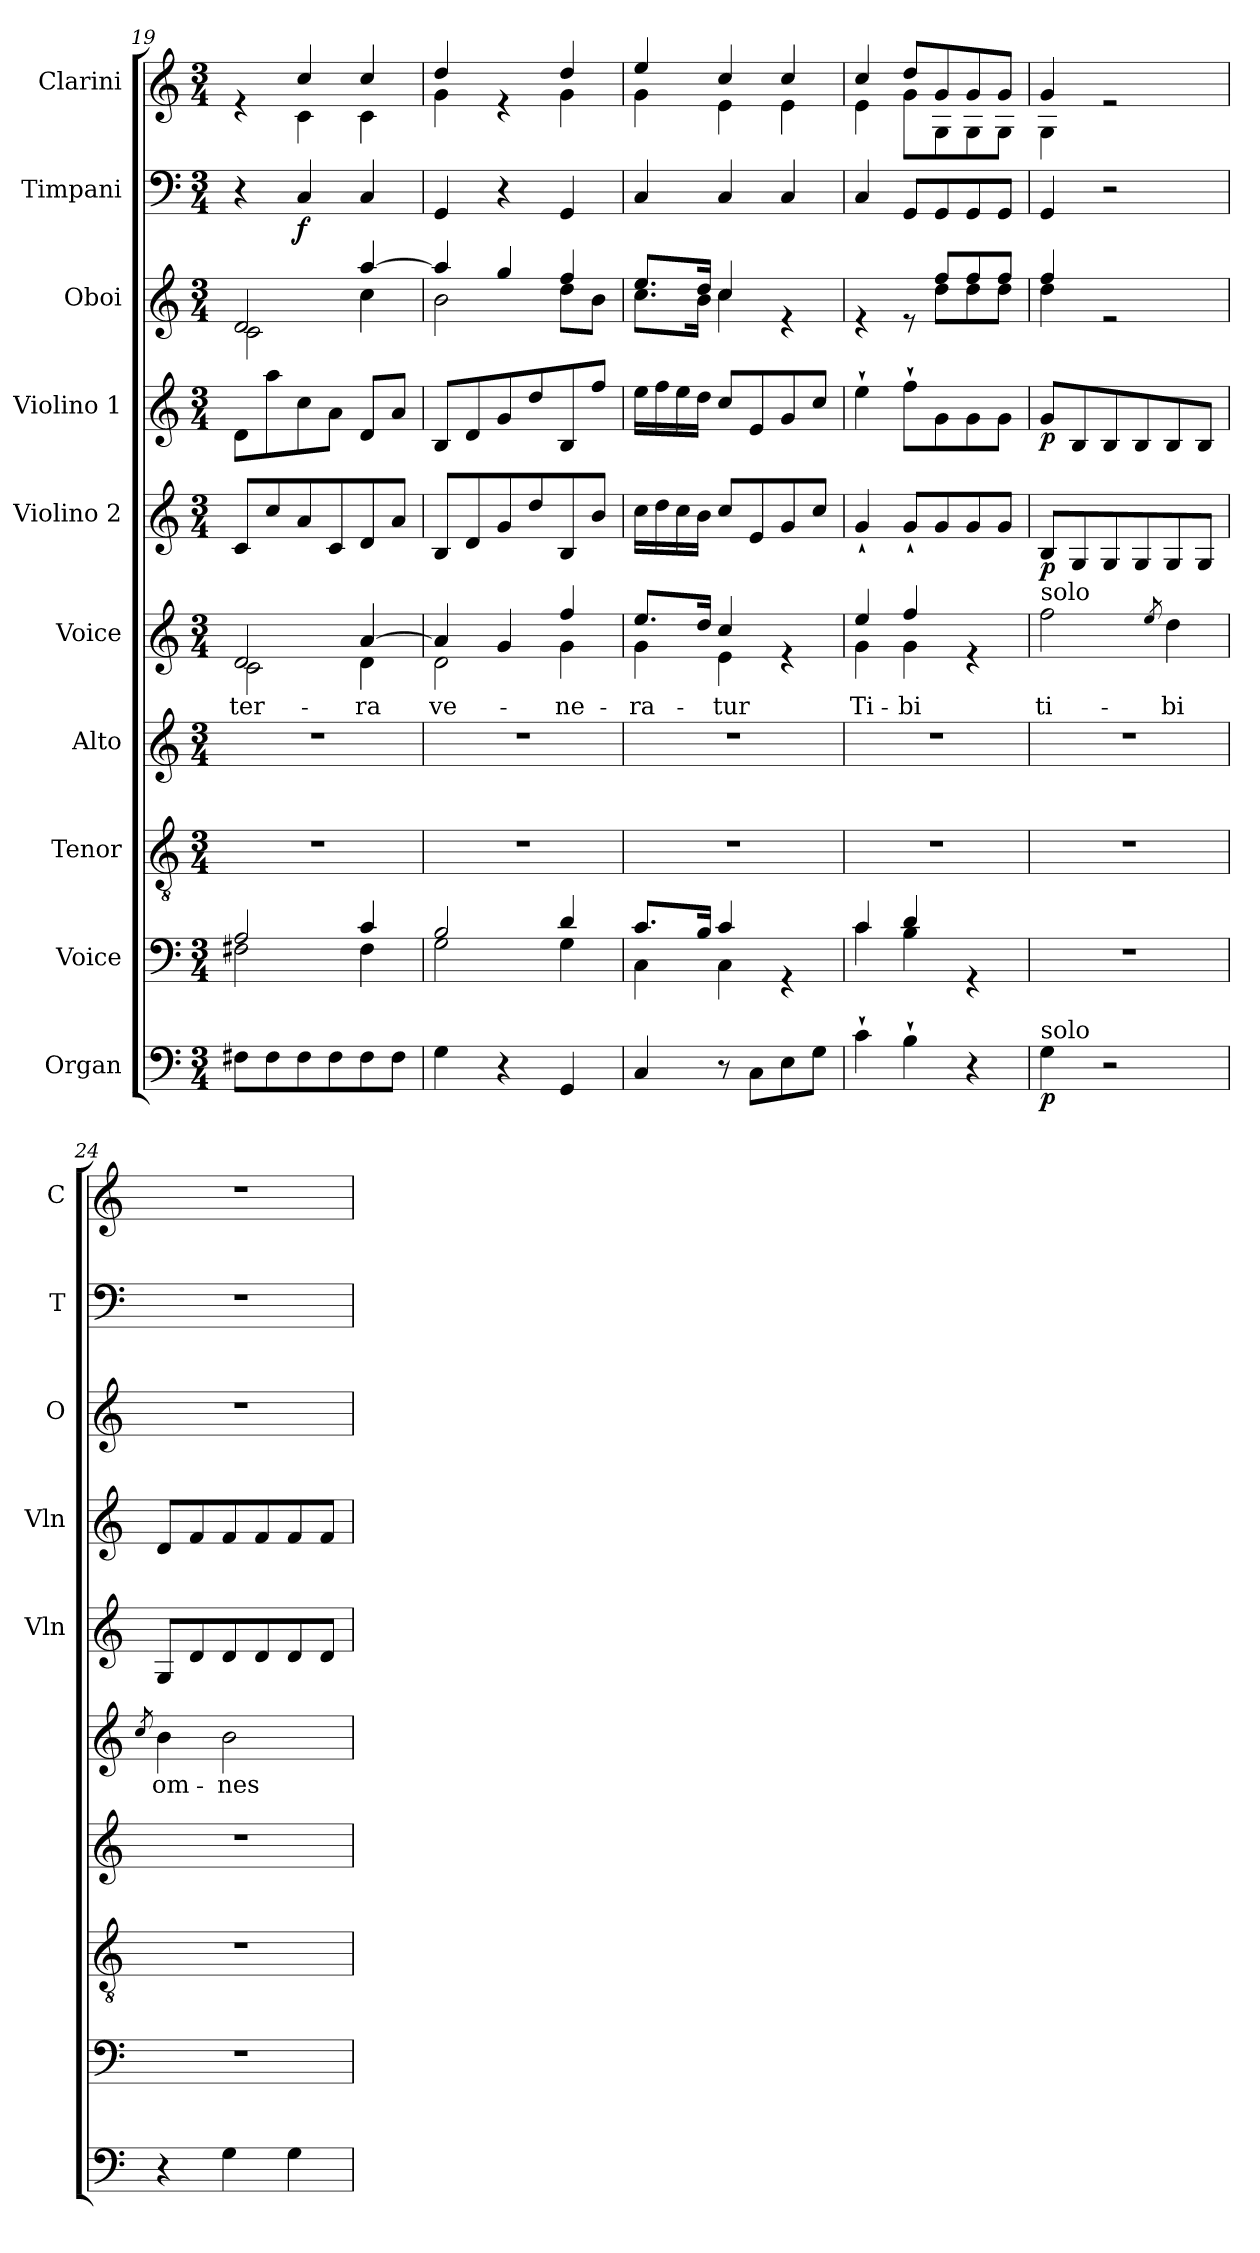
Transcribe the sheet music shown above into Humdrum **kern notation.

**kern	**dynam	**kern	**kern	**kern	**kern	**text	**kern	**dynam	**kern	**dynam	**kern	**kern	**dynam	**kern
*part10	*part10	*part9	*part8	*part7	*part6	*part6	*part5	*part5	*part4	*part4	*part3	*part2	*part2	*part1
*staff10	*staff10	*staff9	*staff8	*staff7	*staff6	*staff6	*staff5	*staff5	*staff4	*staff4	*staff3	*staff2	*staff2	*staff1
*I"Organ	*	*I"Voice	*I"Tenor	*I"Alto	*I"Voice	*	*I"Violino 2	*	*I"Violino 1	*	*I"Oboi	*I"Timpani	*	*I"Clarini
*	*	*	*	*	*	*	*I'Vln	*	*I'Vln	*	*I'O	*I'T	*	*I'C
!!LO:PB:g=z
*clefF4	*	*clefF4	*clefGv2	*clefG2	*clefG2	*	*clefG2	*	*clefG2	*	*clefG2	*clefF4	*	*clefG2
*k[]	*	*k[]	*k[]	*k[]	*k[]	*	*k[]	*	*k[]	*	*k[]	*k[]	*	*k[]
*M3/4	*	*M3/4	*M3/4	*M3/4	*M3/4	*	*M3/4	*	*M3/4	*	*M3/4	*M3/4	*	*M3/4
=19	=19	=19	=19	=19	=19	=19	=19	=19	=19	=19	=19	=19	=19	=19
*	*	*^	*	*	*	*	*	*	*	*	*	*	*	*
!	!	!	!	!	!	!	!LO:LY:b	!	!	!	!	!	!	!	!
*	*	*	*	*	*	*^	*	*	*	*	*	*	*	*	*
!	!	!	!	!	!	!	!	!LO:LY:b	!	!	!	!	!	!	!	!
*	*	*	*	*	*	*	*	*	*	*	*	*	*^	*	*	*^
8F#X\L	.	2A/	2F#X\	2.r	2.r	2d/	2c\	ter-	8c/L	.	8d\L	.	2d/	2c\	4r	.	4re	4ryy
8F#\	.	.	.	.	.	.	.	.	8cc/	.	8aa\	.	.	.	.	.	.	.
!	!	!	!	!	!	!	!	!	!	!	!	!	!	!	!	!LO:DY:b	!	!
8F#\	.	.	.	.	.	.	.	.	8a/	.	8cc\	.	.	.	4C/	f	4cc/	4c\
8F#\	.	.	.	.	.	.	.	.	8c/	.	8a\J	.	.	.	.	.	.	.
!	!	!	!	!	!	!	!	!LO:LY:b	!	!	!	!	!	!	!	!	!	!
!	!	!	!	!	!	!	!	!LO:LY:b	!	!	!	!	!	!	!	!	!	!
8F#\	.	4c/	4F#\	.	.	[4a/	4d\	-ra	8d/	.	8d/L	.	[4aa/	4cc\	4C/	.	4cc/	4c\
8F#\J	.	.	.	.	.	.	.	.	8a/J	.	8a/J	.	.	.	.	.	.	.
=20	=20	=20	=20	=20	=20	=20	=20	=20	=20	=20	=20	=20	=20	=20	=20	=20	=20	=20
!	!	!	!	!	!	!	!	!LO:LY:b	!	!	!	!	!	!	!	!	!	!
4G\	.	2B/	2G\	2.r	2.r	4a/]	2d\	ve-	8B/L	.	8B/L	.	4aa/]	2b\	4GG/	.	4dd/	4g\
.	.	.	.	.	.	.	.	.	8d/	.	8d/	.	.	.	.	.	.	.
4r	.	.	.	.	.	4g/	.	.	8g/	.	8g/	.	4gg/	.	4r	.	4re	4ryy
.	.	.	.	.	.	.	.	.	8dd/	.	8dd/	.	.	.	.	.	.	.
!	!	!	!	!	!	!	!	!LO:LY:b	!	!	!	!	!	!	!	!	!	!
!	!	!	!	!	!	!	!	!LO:LY:b	!	!	!	!	!	!	!	!	!	!
4GG/	.	4d/	4G\	.	.	4ff/	4g\	-ne-	8B/	.	8B/	.	4ff/	8dd\L	4GG/	.	4dd/	4g\
.	.	.	.	.	.	.	.	.	8b/J	.	8ff/J	.	.	8b\J	.	.	.	.
=21	=21	=21	=21	=21	=21	=21	=21	=21	=21	=21	=21	=21	=21	=21	=21	=21	=21	=21
!	!	!	!	!	!	!	!	!LO:LY:b	!	!	!	!	!	!	!	!	!	!
!	!	!	!	!	!	!	!	!LO:LY:b	!	!	!	!	!	!	!	!	!	!
4C/	.	8.c/L	4C\	2.r	2.r	8.ee/L	4g\	-ra-	16cc\LL	.	16ee\LL	.	8.ee/L	8.cc\L	4C/	.	4ee/	4g\
.	.	.	.	.	.	.	.	.	16dd\	.	16ff\	.	.	.	.	.	.	.
.	.	.	.	.	.	.	.	.	16cc\	.	16ee\	.	.	.	.	.	.	.
.	.	16B/Jk	.	.	.	16dd/Jk	.	.	16b\JJ	.	16dd\JJ	.	16dd/Jk	16b\Jk	.	.	.	.
!	!	!	!	!	!	!	!	!LO:LY:b	!	!	!	!	!	!	!	!	!	!
!	!	!	!	!	!	!	!	!LO:LY:b	!	!	!	!	!	!	!	!	!	!
8r	.	4c/	4C\	.	.	4cc/	4e\	-tur	8cc/L	.	8cc/L	.	4cc/	4cc\	4C/	.	4cc/	4e\
8C\L	.	.	.	.	.	.	.	.	8e/	.	8e/	.	.	.	.	.	.	.
8E\	.	4rGG	4ryy	.	.	4re	4ryy	.	8g/	.	8g/	.	4re	4ryy	4C/	.	4cc/	4e\
8G\J	.	.	.	.	.	.	.	.	8cc/J	.	8cc/J	.	.	.	.	.	.	.
=22	=22	=22	=22	=22	=22	=22	=22	=22	=22	=22	=22	=22	=22	=22	=22	=22	=22	=22
!	!	!	!	!	!	!	!	!LO:LY:b	!	!	!	!	!	!	!	!	!	!
4c`\	.	4c/	4c\	2.r	2.r	4ee/	4g\	Ti-	4g`/	.	4ee`\	.	4re	4.ryy	4C/	.	4cc/	4e\
!	!	!	!	!	!	!	!	!LO:LY:b	!	!	!	!	!	!	!	!	!	!
4B`\	.	4d/	4B\	.	.	4ff/	4g\	-bi	8g`/L	.	8ff`\L	.	8re	.	8GG/L	.	8dd/L	8g\L
.	.	.	.	.	.	.	.	.	8g/	.	8g\	.	8ff/L	8dd\L	8GG/	.	8g/	8G\
4r	.	4rGG	4ryy	.	.	4re	4ryy	.	8g/	.	8g\	.	8ff/	8dd\	8GG/	.	8g/	8G\
.	.	.	.	.	.	.	.	.	8g/J	.	8g\J	.	8ff/J	8dd\J	8GG/J	.	8g/J	8G\J
*	*	*v	*v	*	*	*v	*v	*	*	*	*	*	*	*	*	*	*	*
=23	=23	=23	=23	=23	=23	=23	=23	=23	=23	=23	=23	=23	=23	=23	=23	=23
!	!	!	!	!	!LO:TX:a:t=solo	!	!	!	!	!	!	!	!	!	!	!
!LO:TX:a:t=solo	!	!	!	!	!	!	!	!	!	!	!	!	!	!	!	!
!	!LO:DY:b	!	!	!	!	!LO:LY:b	!	!LO:DY:b	!	!LO:DY:b	!	!	!	!	!	!
4G\	p	2.r	2.r	2.r	2ff\	ti-	8B/L	p	8g/L	p	4ff/	4dd\	4GG/	.	4g/	4G\
.	.	.	.	.	.	.	8G/	.	8B/	.	.	.	.	.	.	.
2r	.	.	.	.	.	.	8G/	.	8B/	.	2re	2ryy	2r	.	2re	2ryy
.	.	.	.	.	.	.	8G/	.	8B/	.	.	.	.	.	.	.
.	.	.	.	.	8qee/	.	.	.	.	.	.	.	.	.	.	.
!	!	!	!	!	!	!LO:LY:b	!	!	!	!	!	!	!	!	!	!
.	.	.	.	.	4dd\	-bi	8G/	.	8B/	.	.	.	.	.	.	.
.	.	.	.	.	.	.	8G/J	.	8B/J	.	.	.	.	.	.	.
*	*	*	*	*	*	*	*	*	*	*	*v	*v	*	*	*v	*v
=24	=24	=24	=24	=24	=24	=24	=24	=24	=24	=24	=24	=24	=24	=24
.	.	.	.	.	8qcc/	.	.	.	.	.	.	.	.	.
!	!	!	!	!	!	!LO:LY:b	!	!	!	!	!	!	!	!
4r	.	2.r	2.r	2.r	4b\	om-	8G/L	.	8d/L	.	2.r	2.r	.	2.r
.	.	.	.	.	.	.	8d/	.	8f/	.	.	.	.	.
!	!	!	!	!	!	!LO:LY:b	!	!	!	!	!	!	!	!
4G\	.	.	.	.	2b\	-nes	8d/	.	8f/	.	.	.	.	.
.	.	.	.	.	.	.	8d/	.	8f/	.	.	.	.	.
4G\	.	.	.	.	.	.	8d/	.	8f/	.	.	.	.	.
.	.	.	.	.	.	.	8d/J	.	8f/J	.	.	.	.	.
=	=	=	=	=	=	=	=	=	=	=	=	=	=	=
*-	*-	*-	*-	*-	*-	*-	*-	*-	*-	*-	*-	*-	*-	*-
